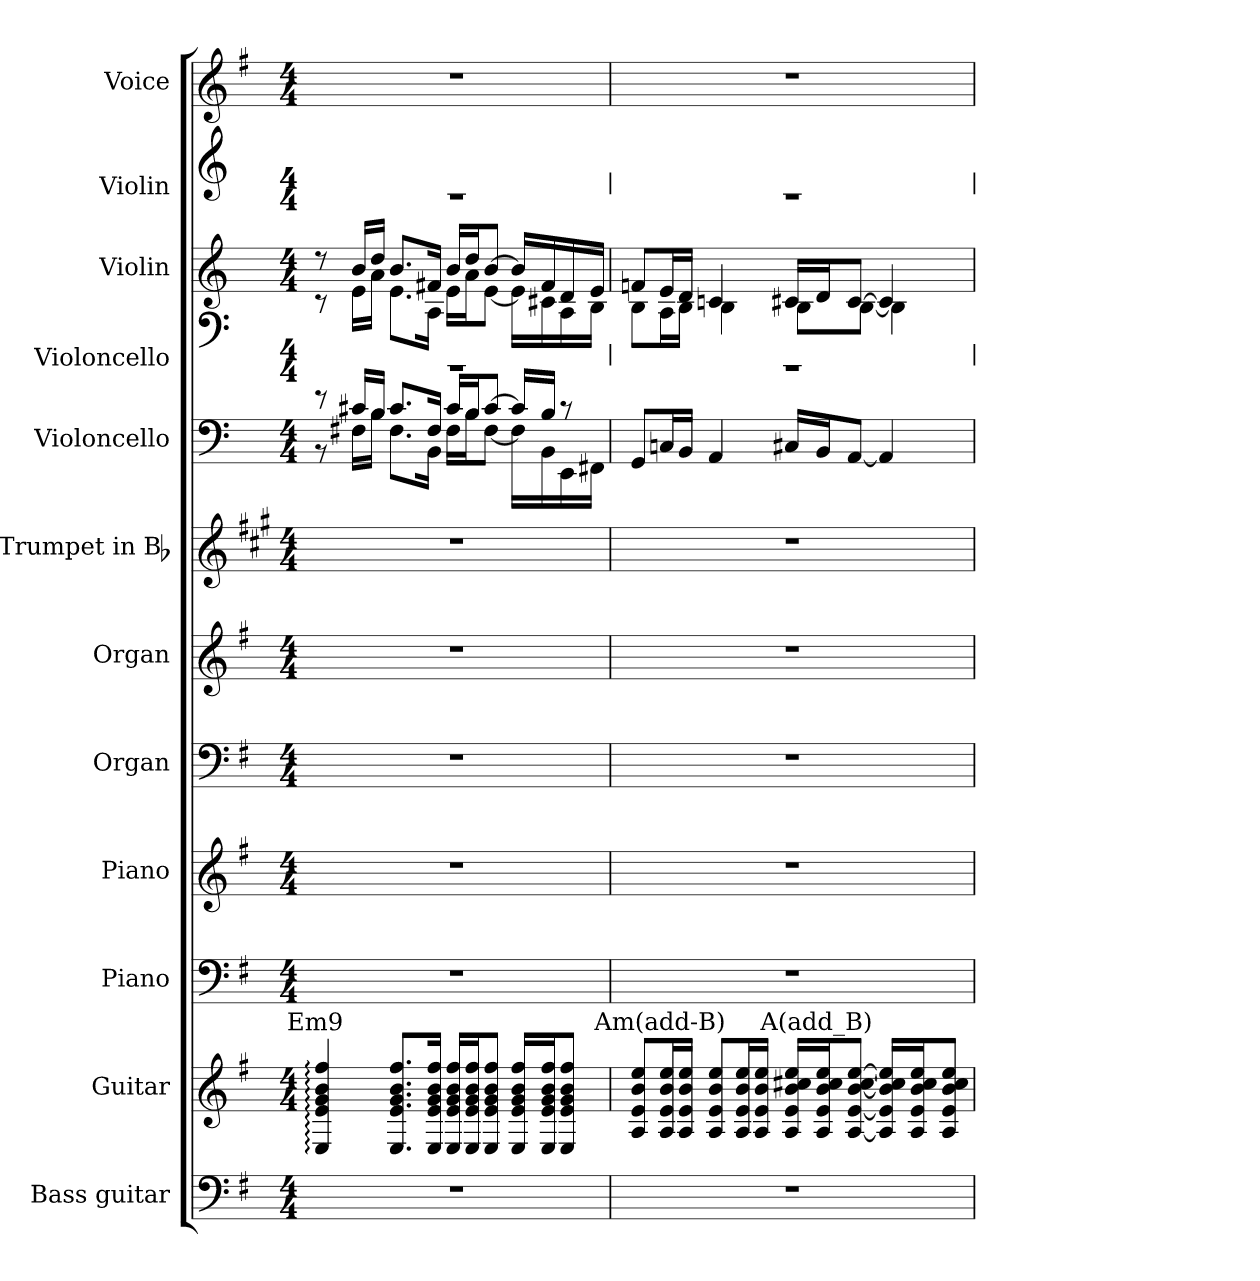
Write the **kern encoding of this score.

**kern	**kern	**kern	**kern	**kern	**kern	**kern	**kern	**kern	**kern	**kern	**kern
*part12	*part11	*part10	*part9	*part8	*part7	*part6	*part5	*part4	*part3	*part2	*part1
*staff12	*staff11	*staff10	*staff9	*staff8	*staff7	*staff6	*staff5	*staff4	*staff3	*staff2	*staff1
*I"Bass guitar	*I"Guitar	*I"Piano	*I"Piano	*I"Organ	*I"Organ	*I"Trumpet in Bb	*I"Violoncello	*I"Violoncello	*I"Violin	*I"Violin	*I"Voice
*I'Bass	*I'Guit.	*I'Pno	*I'Pno	*I'Org.	*I'Org.	*I'Tpt	*I'Vc.	*I'Vc.	*I'Vln	*I'Vln	*I'Voice
!!LO:PB:g=z
*	*	*	*	*	*	*	*	*stria0	*	*stria0	*
*clefF4	*clefG2	*clefF4	*clefG2	*clefF4	*clefG2	*clefG2	*clefF4	*clefF4	*clefG2	*clefG2	*clefG2
*ITrd7c12	*ITrd7c12	*	*	*	*	*ITrd1c2	*	*	*	*	*
*k[f#]	*k[f#]	*k[f#]	*k[f#]	*k[f#]	*k[f#]	*k[f#]	*k[]	*k[]	*k[]	*k[]	*k[f#]
*G:	*G:	*G:	*G:	*G:	*G:	*G:	*C:	*C:	*C:	*C:	*G:
*M4/4	*M4/4	*M4/4	*M4/4	*M4/4	*M4/4	*M4/4	*M4/4	*M4/4	*M4/4	*M4/4	*M4/4
=1	=1	=1	=1	=1	=1	=1	=1	=1	=1	=1	=1
*	*	*	*	*	*	*	*^	*	*^	*	*
!	!LO:TX:a:cj:t=Em9	!	!	!	!	!	!	!	!	!	!	!	!
1r	4EEi/: 4Ei: 4Gi: 4Bi: 4f#i:	1r	1r	1r	1r	1r	8r	8r	1r	8r	8r	1r	1r
.	.	.	.	.	.	.	16c#Xi/LL	16F#i\LL	.	16bi/LL	16ei\LL	.	.
.	.	.	.	.	.	.	16Bi/JJ	16Bi\JJ	.	16ddi/JJ	16ai\JJ	.	.
.	8.EEi/ 8.Ei 8.Gi 8.Bi 8.f#iL	.	.	.	.	.	8.c#i/L	8.F#i\L	.	8.bi/L	8.ei\L	.	.
.	16EEi/ 16Ei 16Gi 16Bi 16f#iJk	.	.	.	.	.	16F#i/Jk	16BBi\Jk	.	16f#i/Jk	16Ai\Jk	.	.
.	16EEi/ 16Ei 16Gi 16Bi 16f#iLL	.	.	.	.	.	16c#i/LL	16F#i\LL	.	16bi/LL	16ei\LL	.	.
.	16EEi/ 16Ei 16Gi 16Bi 16f#iJ	.	.	.	.	.	16Bi/J	16Bi\J	.	16ddi/J	16ai\J	.	.
.	8EEi/ 8Ei 8Gi 8Bi 8f#iJ	.	.	.	.	.	[8c#i/J	[8F#i\J	.	[8bi/J	[8ei\J	.	.
.	16EEi/ 16Ei 16Gi 16Bi 16f#iLL	.	.	.	.	.	16c#i/LL]	16F#i\LL]	.	16bi/LL]	16ei\LL]	.	.
.	16EEi/ 16Ei 16Gi 16Bi 16f#iJ	.	.	.	.	.	16Bi/JJ	16BBi\	.	16f#i/	16c#Xi\	.	.
.	8EEi/ 8Ei 8Gi 8Bi 8f#iJ	.	.	.	.	.	8r	16EEi\	.	16di/	16Ai\	.	.
.	.	.	.	.	.	.	.	16FF#i\JJ	.	16ei/JJ	16Bi\JJ	.	.
*	*	*	*	*	*	*	*v	*v	*	*	*	*	*
=2	=2	=2	=2	=2	=2	=2	=2	=2	=2	=2	=2	=2
1r	8AAi/ 8Ei 8Bi 8eiL	1r	1r	1r	1r	1r	8GGi/L	1r	8fni/L	8Bi\L	1r	1r
!	!LO:TX:a:cj:t=Am(add-B)	!	!	!	!	!	!	!	!	!	!	!
.	16AAi/ 16Ei 16Bi 16eiL	.	.	.	.	.	16Cni/L	.	16ei/L	16Ai\L	.	.
.	16AAi/ 16Ei 16Bi 16eiJJ	.	.	.	.	.	16BBi/JJ	.	16di/JJ	16Bi\JJ	.	.
.	8AAi/ 8Ei 8Bi 8eiL	.	.	.	.	.	4AAi/	.	4cni/	4Bi\	.	.
.	16AAi/ 16Ei 16Bi 16eiL	.	.	.	.	.	.	.	.	.	.	.
.	16AAi/ 16Ei 16Bi 16eiJJ	.	.	.	.	.	.	.	.	.	.	.
.	16AAi/ 16Ei 16Bi 16c#Xi 16eiLL	.	.	.	.	.	16C#Xi/LL	.	16c#Xi/LL	8Bi\L	.	.
!	!LO:TX:a:cj:t=A(add_B)	!	!	!	!	!	!	!	!	!	!	!
.	16AAi/ 16Ei 16Bi 16c#i 16eiJ	.	.	.	.	.	16BBi/J	.	16di/J	.	.	.
.	[8AAi/ [8Ei [8Bi [8c#i [8eiJ	.	.	.	.	.	[8AAi/J	.	[8c#i/J	[8Bi\J	.	.
.	16AAi/] 16Ei] 16Bi] 16c#i] 16ei]LL	.	.	.	.	.	4AAi/]	.	4c#i/]	4Bi\]	.	.
.	16AAi/ 16Ei 16Bi 16c#i 16eiJ	.	.	.	.	.	.	.	.	.	.	.
.	8AAi/ 8Ei 8Bi 8c#i 8eiJ	.	.	.	.	.	.	.	.	.	.	.
*	*	*	*	*	*	*	*	*	*v	*v	*	*
=	=	=	=	=	=	=	=	=	=	=	=
*-	*-	*-	*-	*-	*-	*-	*-	*-	*-	*-	*-
